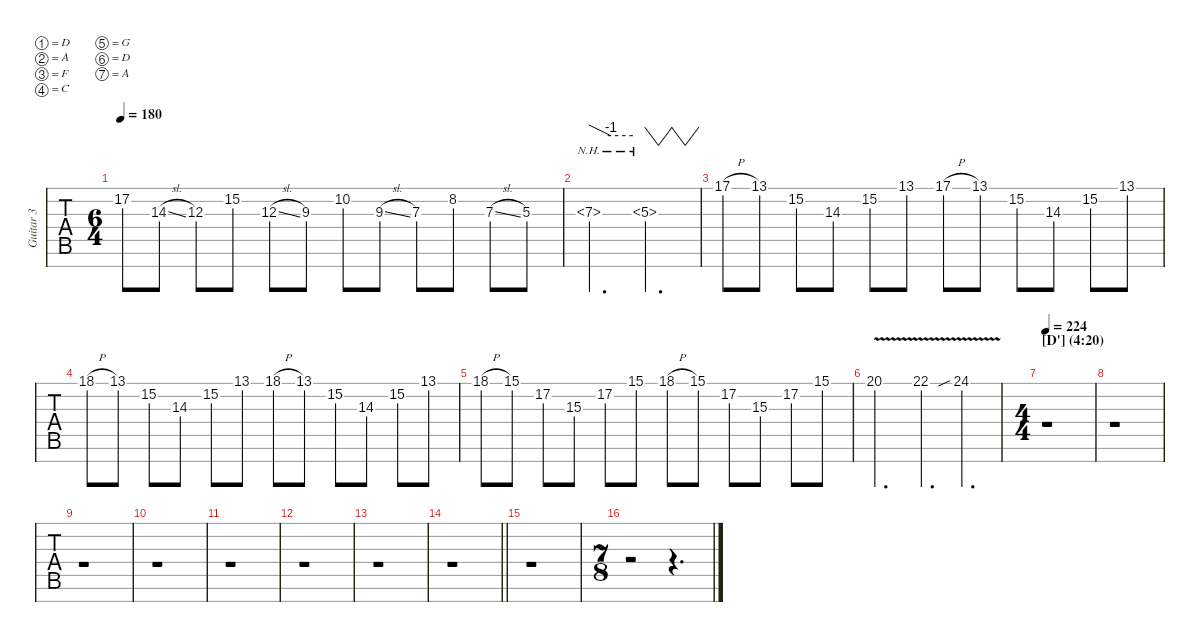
\defaultSystemsLayout 2
\hideDynamics
\bracketExtendMode nobrackets
\multiTrackTrackNamePolicy allsystems
\firstSystemTrackNameMode fullname
\otherSystemsTrackNameMode fullname
\otherSystemsTrackNameOrientation horizontal
\track ("Guitar 3" "Gtr. 3") {instrument distortionguitar}
\staff {tabs}
\tuning (D4 A3 F3 C3 G2 D2 A1)
\ts (6 4)
\scale
0.998893
\tempo 180
\accidentals auto
\clef g2
\ottava regular
\simile none
\ks aminor
17.2.8{dy f} 14.3{sl}.8 12.3.8 15.2.8 12.3{sl}.8 9.3.8 10.2.8 9.3{sl}.8 7.3.8 8.2.8 7.3{sl}.8 5.3.8 |
\scale
1.00111 7.3{nh}.2{d tbe (custom default 0 0 30 -4 30 -4 60 -4)} 5.3{nh}.2{vw d} |
\scale
0.998893 17.1{h}.8 13.1.8 15.2.8 14.3.8 15.2.8 13.1.8 17.1{h}.8 13.1.8 15.2.8 14.3.8 15.2.8 13.1.8 |
\scale
1.00111 18.1{h acc b}.8 13.1.8 15.2.8 14.3.8 15.2.8 13.1.8 18.1{h acc b}.8 13.1.8 15.2.8 14.3.8 15.2.8 13.1.8 |
\scale
1.00044 18.1{h acc b}.8 15.1.8 17.2.8 15.3{acc b}.8 17.2.8 15.1.8 18.1{h acc b}.8 15.1.8 17.2.8 15.3{acc b}.8 17.2.8 15.1.8 |
\scale
0.999557 20.1{v}.2{d} 22.1{v}.4{d} 24.1{v sib}.4{d} |
\ts (4 4)
\section ("" "[D'] (4:20)")
\scale
0.997315
\tempo 224
r.1 |
\scale
0.999997 r.1 |
\scale
1.00269 r.1 |
\scale
0.999998 r.1 |
\scale
0.999575 r.1 |
\scale
0.998616 r.1 |
\scale
1.004 r.1 |
\scale
0.997809
\barLineRight lightlight
r.1 |
\scale
0.997628 r.1 |
\ts (7 8)
\scale
1.00063 r.2 r.4{d}
